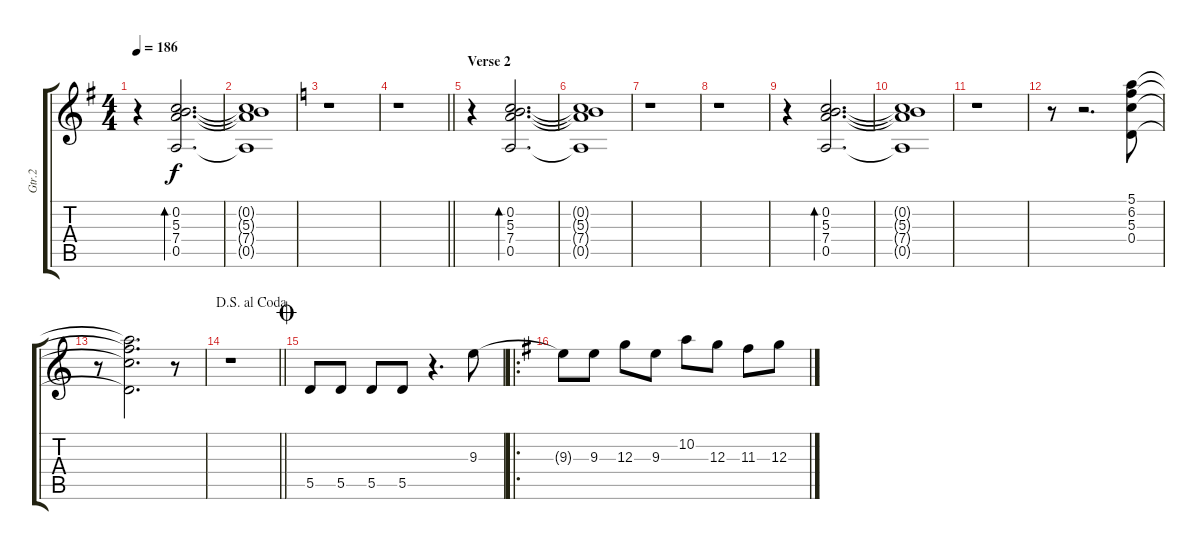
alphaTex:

\track ("Gtr.2" "Gtr.2") {instrument distortionguitar}
\staff {score tabs}
\tuning (E4 B3 G3 D3 A2 E2) {hide}
\ts (4 4)
\tempo 186
\clef g2
\ks g
r.4{dy f} (0.2 5.3 7.4 0.5).2{d bd 30} |
(0.2{t} 5.3{t} 7.4{t} 0.5{t}).1 |
\ks c
r.1 |
\barLineRight lightlight
r.1 |
\section ("" "Verse 2")
r.4 (0.2 5.3 7.4 0.5).2{d bd 30} |
(0.2{t} 5.3{t} 7.4{t} 0.5{t}).1 |
r.1 |
r.1 |
r.4 (0.2 5.3 7.4 0.5).2{d bd 30} |
(0.2{t} 5.3{t} 7.4{t} 0.5{t}).1 |
r.1 |
r.8 r.2{d} (5.1 6.2 5.3 0.4).8 |
r.8 (5.1{t} 6.2{t} 5.3{t} 0.4{t}).2{d} r.8 |
\jump dalsegnoalcoda
\barLineRight lightlight
r.1 |
\jump coda
5.5.8 5.5.8 5.5.8 5.5.8 r.4{d} 9.3.8 |
\ro
\ks g
9.3{t}.8 9.3.8 12.3.8 9.3.8 10.2.8 12.3.8 11.3.8 12.3.8
